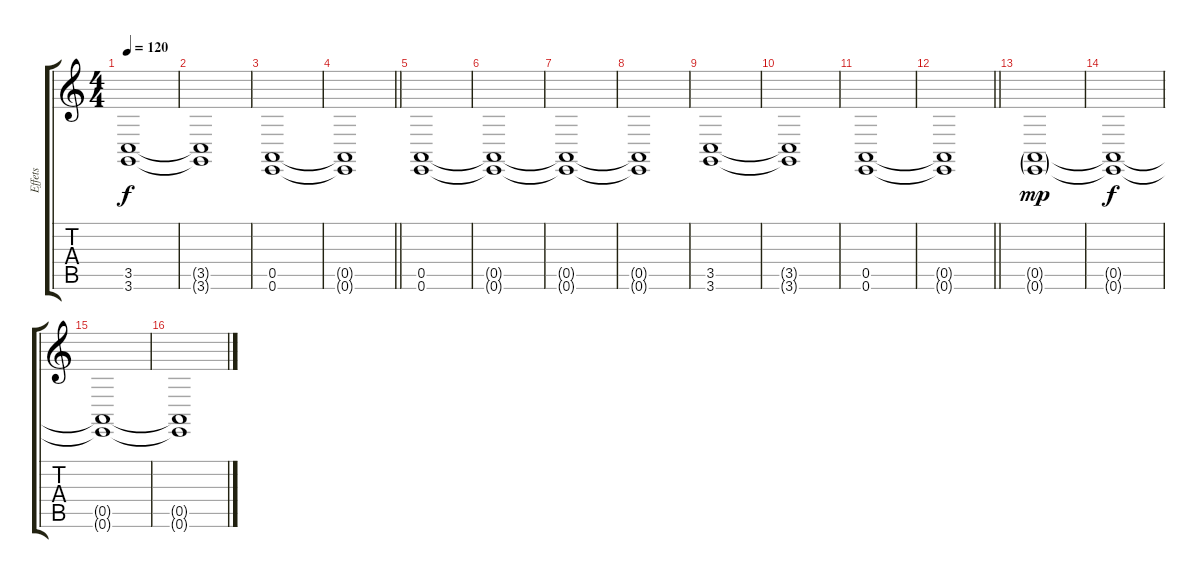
\track ("Effets" "Effets") {instrument pad4choir}
\staff {score tabs}
\tuning (E4 B3 G3 D3 A2 E2) {hide}
\ts (4 4)
\tempo 120
\clef g2
\ks c
(3.5 3.6).1{dy f} |
(3.5{t} 3.6{t}).1 |
(0.5 0.6).1 |
\barLineRight lightlight
(0.5{t} 0.6{t}).1 |
(0.5 0.6).1 |
(0.5{t} 0.6{t}).1 |
(0.5{t} 0.6{t}).1 |
(0.5{t} 0.6{t}).1 |
(3.5 3.6).1 |
(3.5{t} 3.6{t}).1 |
(0.5 0.6).1 |
\barLineRight lightlight
(0.5{t} 0.6{t}).1 |
(0.5{g} 0.6{g}).1{dy mp} |
(0.5{t} 0.6{t}).1{dy f} |
(0.5{t} 0.6{t}).1 |
(0.5{t} 0.6{t}).1
